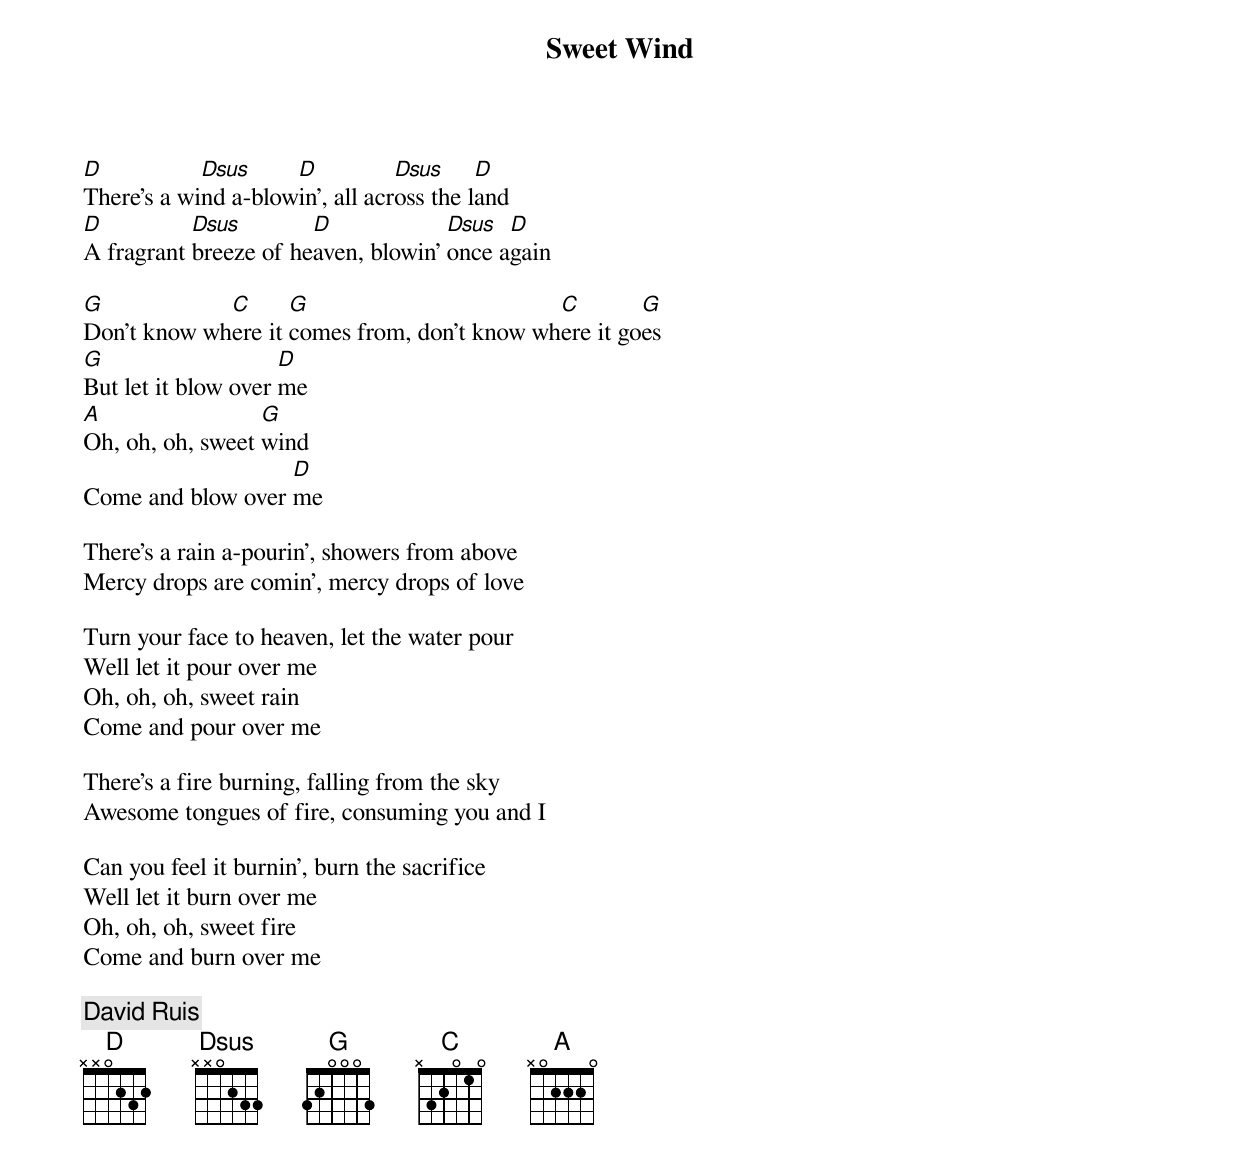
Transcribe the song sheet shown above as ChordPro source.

{title: Sweet Wind}
[D]There's a wi[Dsus]nd a-blow[D]in', all acr[Dsus]oss the l[D]and
[D]A fragrant [Dsus]breeze of he[D]aven, blowin' [Dsus]once a[D]gain

[G]Don't know wh[C]ere it [G]comes from, don't know wh[C]ere it go[G]es
[G]But let it blow over [D]me
[A]Oh, oh, oh, sweet [G]wind
Come and blow over [D]me

There's a rain a-pourin', showers from above
Mercy drops are comin', mercy drops of love

Turn your face to heaven, let the water pour
Well let it pour over me
Oh, oh, oh, sweet rain
Come and pour over me

There's a fire burning, falling from the sky
Awesome tongues of fire, consuming you and I

Can you feel it burnin', burn the sacrifice
Well let it burn over me
Oh, oh, oh, sweet fire
Come and burn over me

{comment:David Ruis}
